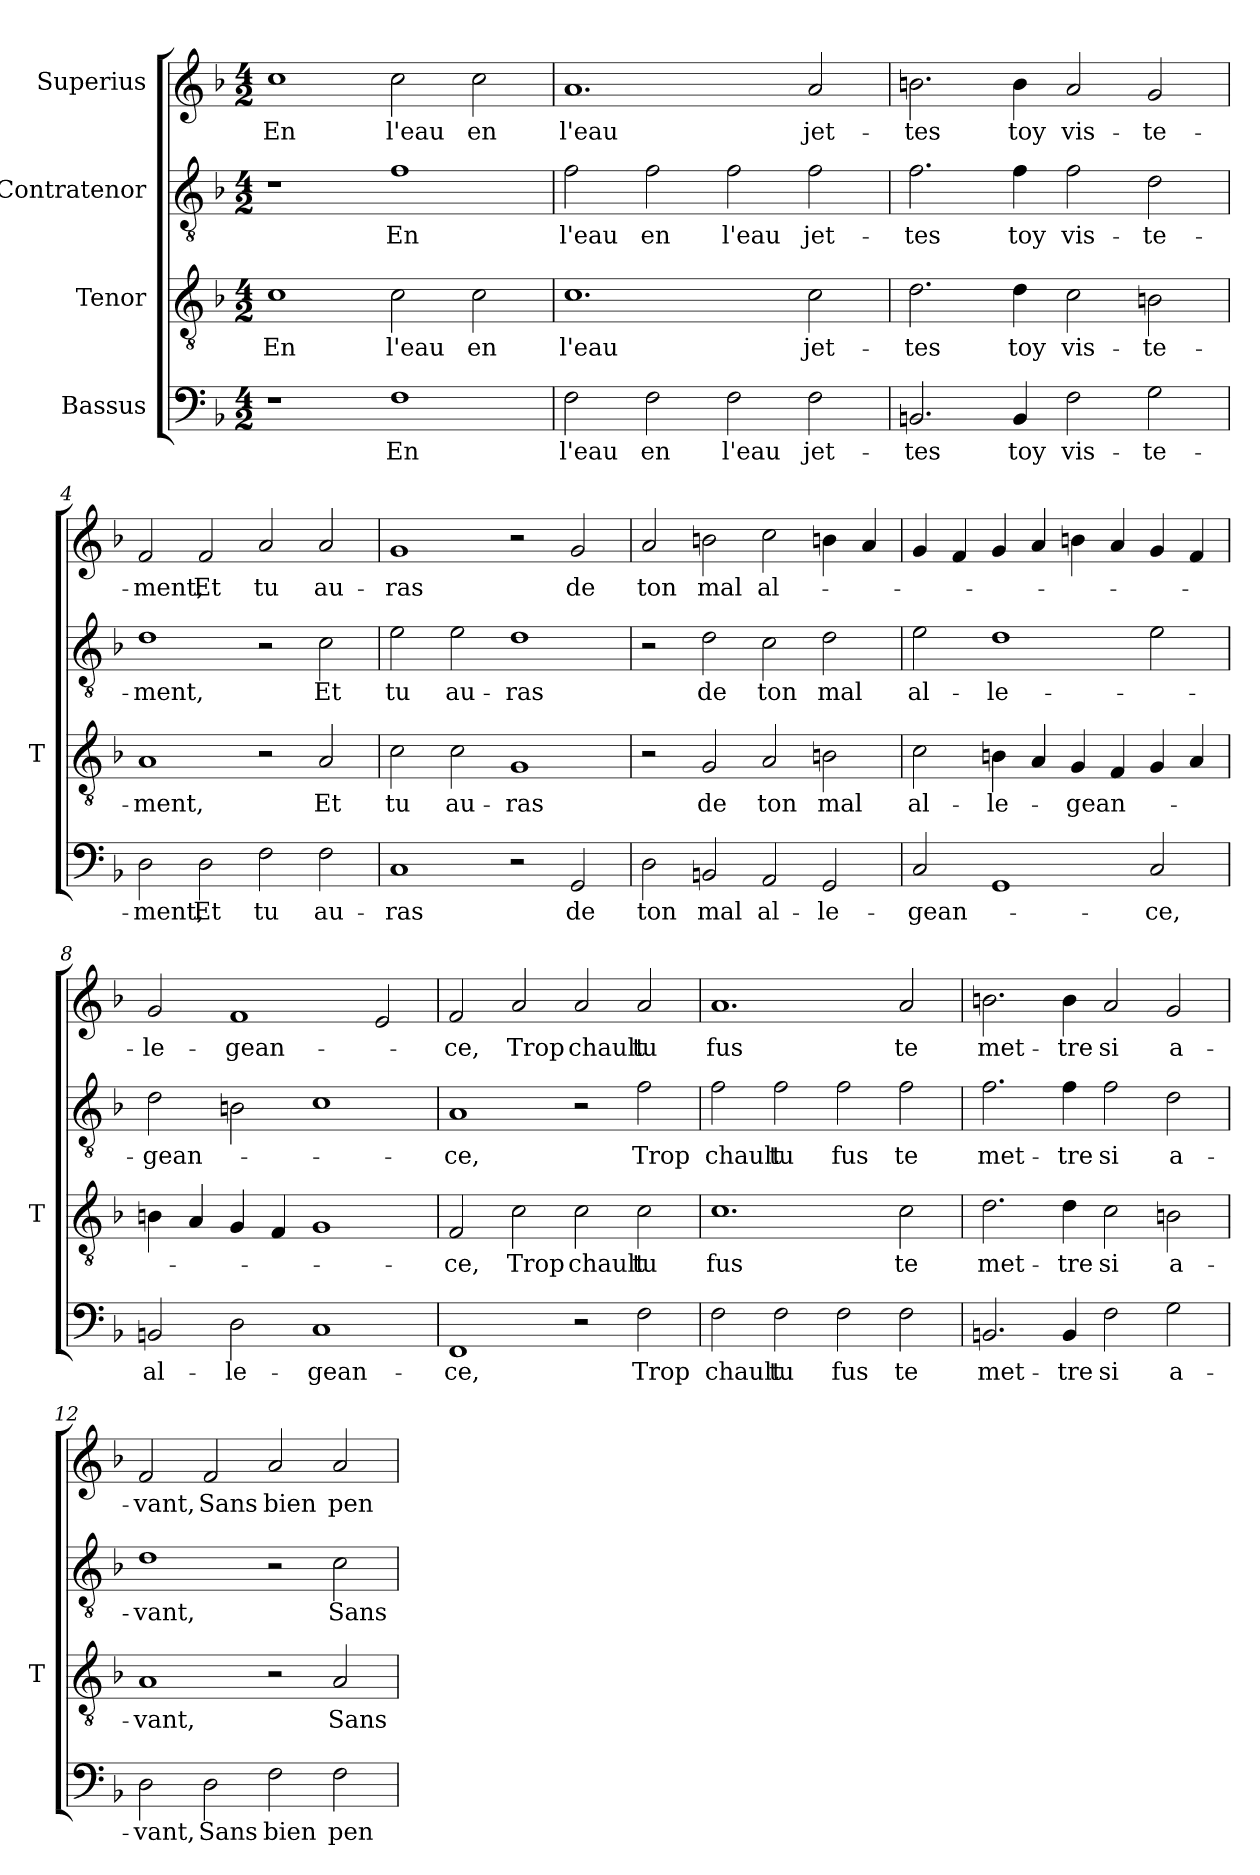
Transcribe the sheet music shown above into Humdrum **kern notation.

**kern	**text	**kern	**text	**kern	**text	**kern	**text
*part4	*part4	*part3	*part3	*part2	*part2	*part1	*part1
*staff4	*staff4	*staff3	*staff3	*staff2	*staff2	*staff1	*staff1
*I"Bassus	*	*I"Tenor	*	*I"Contratenor	*	*I"Superius	*
*	*	*I'T	*	*	*	*	*
*clefF4	*	*clefGv2	*	*clefGv2	*	*clefG2	*
*k[b-]	*	*k[b-]	*	*k[b-]	*	*k[b-]	*
*M4/2	*	*M4/2	*	*M4/2	*	*M4/2	*
=1	=1	=1	=1	=1	=1	=1	=1
1r	.	1c	-En	1r	.	1cc	-En
1F	-En	2c	-l'eau	1f	-En	2cc	-l'eau
.	.	2c	-en	.	.	2cc	-en
=2	=2	=2	=2	=2	=2	=2	=2
2F	-l'eau	1.c	-l'eau	2f	-l'eau	1.a	-l'eau
2F	-en	.	.	2f	-en	.	.
2F	-l'eau	.	.	2f	-l'eau	.	.
2F	jet-	2c	jet-	2f	jet-	2a	jet-
=3	=3	=3	=3	=3	=3	=3	=3
2.BBn	-tes	2.d	-tes	2.f	-tes	2.bn	-tes
4BB	-toy	4d	-toy	4f	-toy	4b	-toy
2F	vis-	2c	vis-	2f	vis-	2a	vis-
2G	te-	2Bn	te-	2d	te-	2g	te-
=4	=4	=4	=4	=4	=4	=4	=4
2D	-ment,	1A	-ment,	1d	-ment,	2f	-ment,
2D	-Et	.	.	.	.	2f	-Et
2F	-tu	2r	.	2r	.	2a	-tu
2F	au-	2A	-Et	2c	-Et	2a	au-
=5	=5	=5	=5	=5	=5	=5	=5
1C	-ras	2c	-tu	2e	-tu	1g	-ras
.	.	2c	au-	2e	au-	.	.
2r	.	1G	-ras	1d	-ras	2r	.
2GG	-de	.	.	.	.	2g	-de
=6	=6	=6	=6	=6	=6	=6	=6
2D	-ton	2r	.	2r	.	2a	-ton
2BBn	-mal	2G	-de	2d	-de	2bn	-mal
2AA	al-	2A	-ton	2c	-ton	2cc	al-
2GG	le-	2Bn	-mal	2d	-mal	4bn	.
.	.	.	.	.	.	4a	.
=7	=7	=7	=7	=7	=7	=7	=7
2C	gean-	2c	al-	2e	al-	4g	.
.	.	.	.	.	.	4f	.
1GG	.	4Bn	le-	1d	le-	4g	.
.	.	4A	.	.	.	4a	.
.	.	4G	gean-	.	.	4bn	.
.	.	4F	.	.	.	4a	.
2C	-ce,	4G	.	2e	.	4g	.
.	.	4A	.	.	.	4f	.
=8	=8	=8	=8	=8	=8	=8	=8
2BBn	al-	4Bn	.	2d	gean-	2g	le-
.	.	4A	.	.	.	.	.
2D	le-	4G	.	2Bn	.	1f	gean-
.	.	4F	.	.	.	.	.
1C	gean-	1G	.	1c	.	.	.
.	.	.	.	.	.	2e	.
=9	=9	=9	=9	=9	=9	=9	=9
1FF	-ce,	2F	-ce,	1A	-ce,	2f	-ce,
.	.	2c	-Trop	.	.	2a	-Trop
2r	.	2c	-chault	2r	.	2a	-chault
2F	-Trop	2c	-tu	2f	-Trop	2a	-tu
=10	=10	=10	=10	=10	=10	=10	=10
2F	-chault	1.c	-fus	2f	-chault	1.a	-fus
2F	-tu	.	.	2f	-tu	.	.
2F	-fus	.	.	2f	-fus	.	.
2F	-te	2c	-te	2f	-te	2a	-te
=11	=11	=11	=11	=11	=11	=11	=11
2.BBn	met-	2.d	met-	2.f	met-	2.bn	met-
4BB	-tre	4d	-tre	4f	-tre	4b	-tre
2F	-si	2c	-si	2f	-si	2a	-si
2G	a-	2Bn	a-	2d	a-	2g	a-
=12	=12	=12	=12	=12	=12	=12	=12
2D	-vant,	1A	-vant,	1d	-vant,	2f	-vant,
2D	-Sans	.	.	.	.	2f	-Sans
2F	-bien	2r	.	2r	.	2a	-bien
2F	pen-	2A	-Sans	2c	-Sans	2a	pen-
=	=	=	=	=	=	=	=
*-	*-	*-	*-	*-	*-	*-	*-
